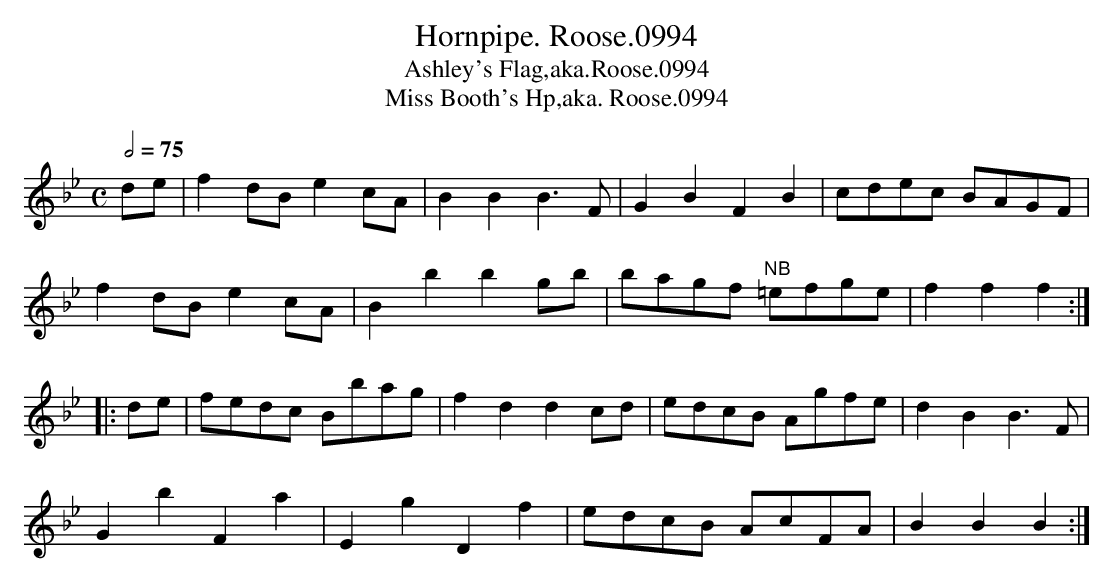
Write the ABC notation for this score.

X:1
T:Hornpipe. Roose.0994
T:Ashley's Flag,aka.Roose.0994
T:Miss Booth's Hp,aka. Roose.0994
M:C
L:1/8
Q:2/4=75
K:Bb
de | f2dB e2cA | B2B2B3F | G2B2F2B2 | cdec BAGF |
f2dB e2cA | B2b2 b2gb | bagf "NB"=efge | f2f2 f2 :|
|: de | fedc Bbag | f2d2 d2cd | edcB Agfe | d2B2 B3F |
G2b2 F2a2 | E2g2 D2f2 | edcB AcFA | B2B2 B2 :|
